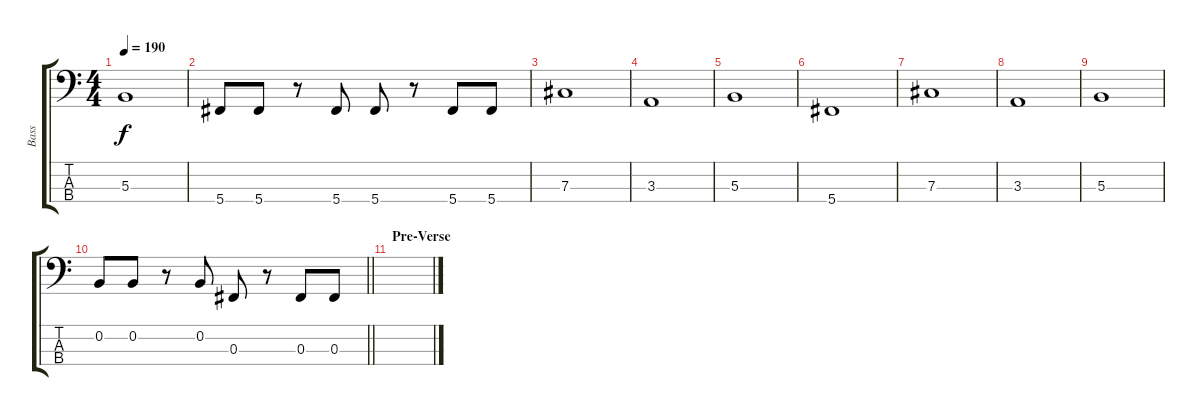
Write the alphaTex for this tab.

\track ("Bass" "Bass") {instrument electricbassfinger}
\staff {score tabs}
\tuning (E2 B1 Gb1 Db1) {hide}
\ts (4 4)
\tempo 190
\clef f4
\ks c
5.3.1{dy f} |
5.4.8 5.4.8 r.8 5.4.8 5.4.8 r.8 5.4.8 5.4.8 |
7.3.1 |
3.3.1 |
5.3.1 |
5.4.1 |
7.3.1 |
3.3.1 |
5.3.1 |
\barLineRight lightlight
0.2.8 0.2.8 r.8 0.2.8 0.3.8 r.8 0.3.8 0.3.8 |
\section ("" "Pre-Verse")
